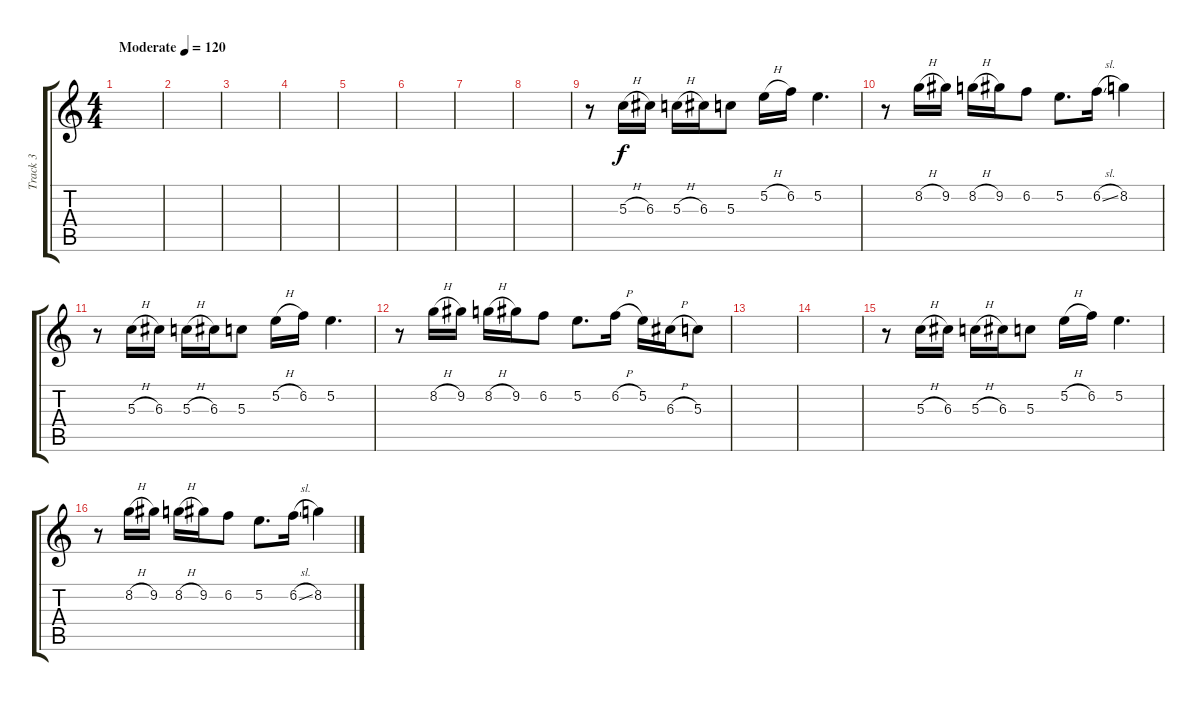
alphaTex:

\track ("Track 3" "Track 3") {instrument overdrivenguitar}
\staff {score tabs}
\tuning (E4 B3 G3 D3 A2 E2) {hide}
\ts (4 4)
\tempo (120 "Moderate")
\clef g2
\ks c
|
|
|
|
|
|
|
|
r.8 5.3{h}.16 6.3.16 5.3{h}.16 6.3.16 5.3.8 5.2{h}.16 6.2.16 5.2.4{d} |
r.8 8.2{h}.16 9.2.16 8.2{h}.16 9.2.16 6.2.8 5.2.8{d} 6.2{sl}.16 8.2.4 |
r.8 5.3{h}.16 6.3.16 5.3{h}.16 6.3.16 5.3.8 5.2{h}.16 6.2.16 5.2.4{d} |
r.8 8.2{h}.16 9.2.16 8.2{h}.16 9.2.16 6.2.8 5.2.8{d} 6.2{h}.16 5.2.16 6.3{h}.16 5.3.8 |
|
|
r.8 5.3{h}.16 6.3.16 5.3{h}.16 6.3.16 5.3.8 5.2{h}.16 6.2.16 5.2.4{d} |
r.8 8.2{h}.16 9.2.16 8.2{h}.16 9.2.16 6.2.8 5.2.8{d} 6.2{sl}.16 8.2.4
